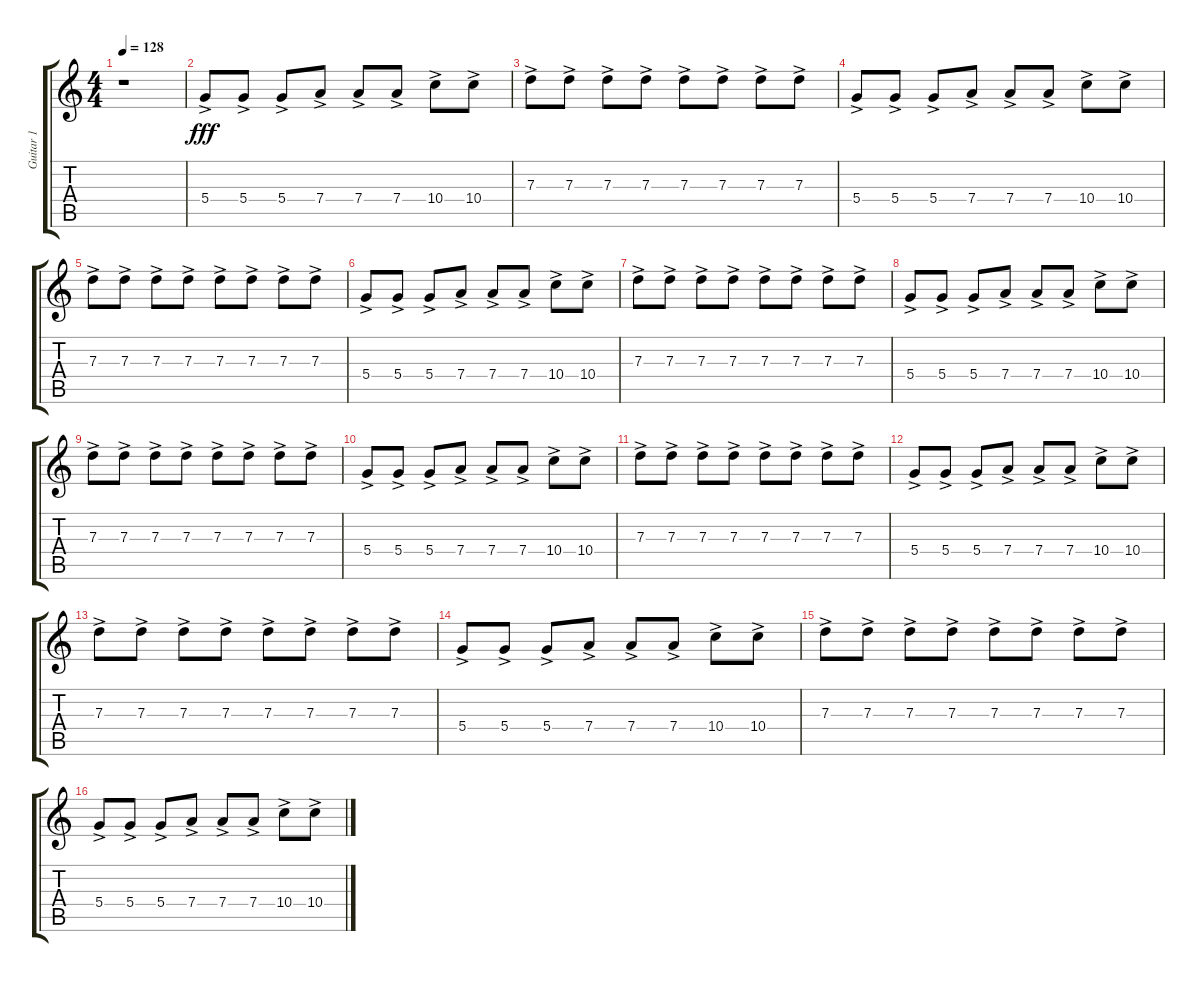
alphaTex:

\track ("Guitar 1" "Guitar 1") {instrument overdrivenguitar}
\staff {score tabs}
\tuning (E4 B3 G3 D3 A2 E2) {hide}
\ts (4 4)
\tempo 128
\clef g2
\ks c
r.1{dy f} |
5.4{ac}.8{dy fff} 5.4{ac}.8 5.4{ac}.8 7.4{ac}.8 7.4{ac}.8 7.4{ac}.8 10.4{ac}.8 10.4{ac}.8 |
7.3{ac}.8 7.3{ac}.8 7.3{ac}.8 7.3{ac}.8 7.3{ac}.8 7.3{ac}.8 7.3{ac}.8 7.3{ac}.8 |
5.4{ac}.8 5.4{ac}.8 5.4{ac}.8 7.4{ac}.8 7.4{ac}.8 7.4{ac}.8 10.4{ac}.8 10.4{ac}.8 |
7.3{ac}.8 7.3{ac}.8 7.3{ac}.8 7.3{ac}.8 7.3{ac}.8 7.3{ac}.8 7.3{ac}.8 7.3{ac}.8 |
5.4{ac}.8 5.4{ac}.8 5.4{ac}.8 7.4{ac}.8 7.4{ac}.8 7.4{ac}.8 10.4{ac}.8 10.4{ac}.8 |
7.3{ac}.8 7.3{ac}.8 7.3{ac}.8 7.3{ac}.8 7.3{ac}.8 7.3{ac}.8 7.3{ac}.8 7.3{ac}.8 |
5.4{ac}.8 5.4{ac}.8 5.4{ac}.8 7.4{ac}.8 7.4{ac}.8 7.4{ac}.8 10.4{ac}.8 10.4{ac}.8 |
7.3{ac}.8 7.3{ac}.8 7.3{ac}.8 7.3{ac}.8 7.3{ac}.8 7.3{ac}.8 7.3{ac}.8 7.3{ac}.8 |
5.4{ac}.8 5.4{ac}.8 5.4{ac}.8 7.4{ac}.8 7.4{ac}.8 7.4{ac}.8 10.4{ac}.8 10.4{ac}.8 |
7.3{ac}.8 7.3{ac}.8 7.3{ac}.8 7.3{ac}.8 7.3{ac}.8 7.3{ac}.8 7.3{ac}.8 7.3{ac}.8 |
5.4{ac}.8 5.4{ac}.8 5.4{ac}.8 7.4{ac}.8 7.4{ac}.8 7.4{ac}.8 10.4{ac}.8 10.4{ac}.8 |
7.3{ac}.8 7.3{ac}.8 7.3{ac}.8 7.3{ac}.8 7.3{ac}.8 7.3{ac}.8 7.3{ac}.8 7.3{ac}.8 |
5.4{ac}.8 5.4{ac}.8 5.4{ac}.8 7.4{ac}.8 7.4{ac}.8 7.4{ac}.8 10.4{ac}.8 10.4{ac}.8 |
7.3{ac}.8 7.3{ac}.8 7.3{ac}.8 7.3{ac}.8 7.3{ac}.8 7.3{ac}.8 7.3{ac}.8 7.3{ac}.8 |
5.4{ac}.8 5.4{ac}.8 5.4{ac}.8 7.4{ac}.8 7.4{ac}.8 7.4{ac}.8 10.4{ac}.8 10.4{ac}.8
